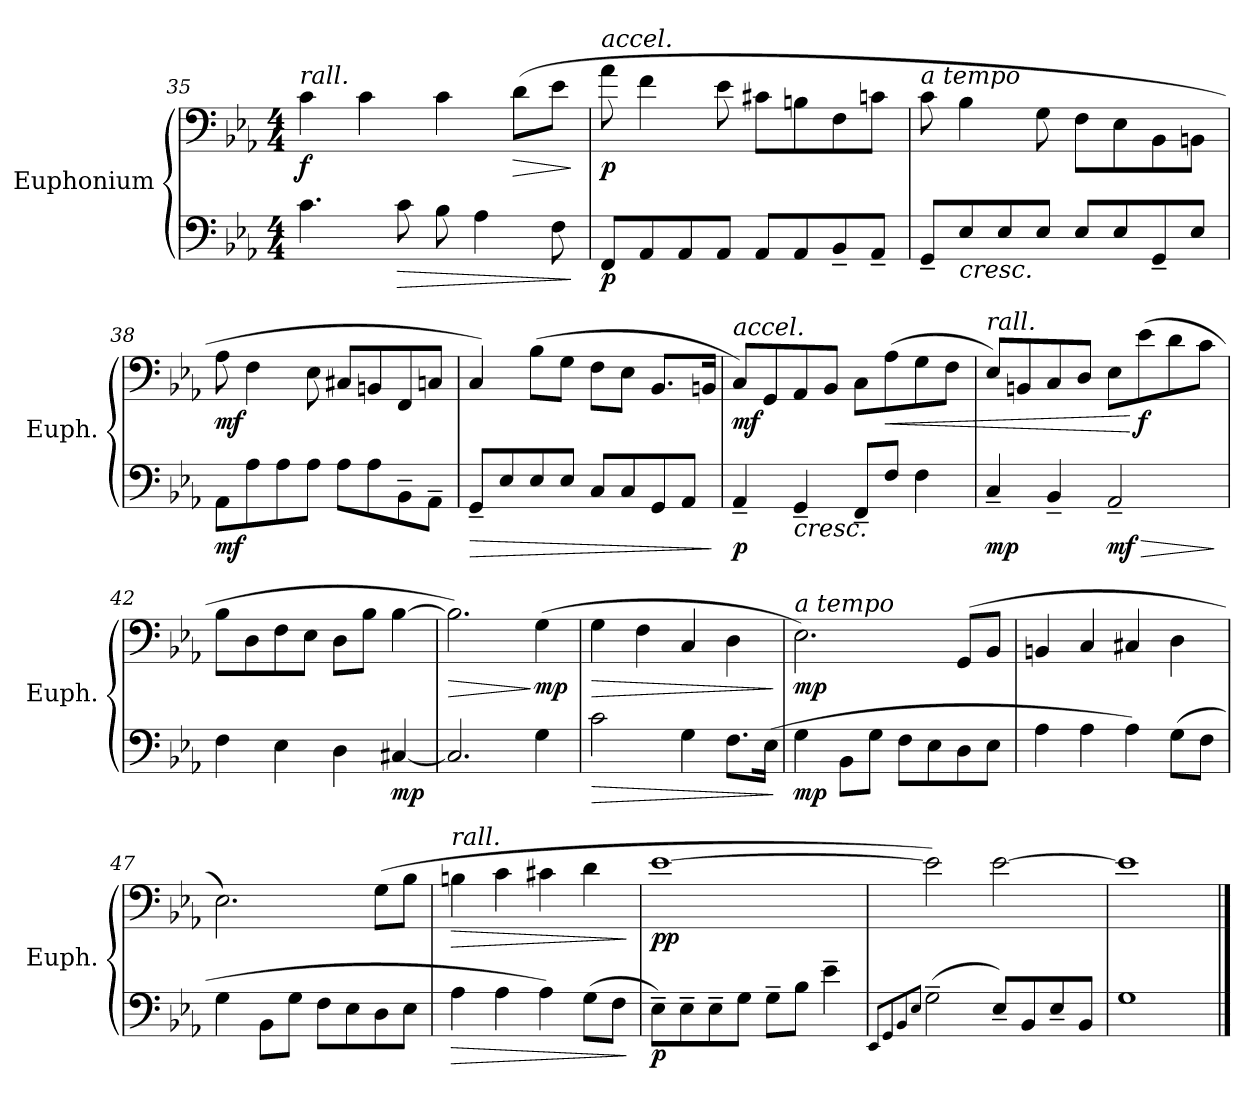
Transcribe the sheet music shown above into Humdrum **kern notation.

**kern	**dynam	**kern	**dynam
*part2	*part2	*part1	*part1
*staff2	*staff2	*staff1	*staff1
*I"Euphonium	*	*I"Euphonium	*
*I'Euph.	*	*I'Euph.	*
*clefF4	*	*clefF4	*
*k[b-e-a-]	*	*k[b-e-a-]	*
*M4/4	*	*M4/4	*
*MM74	*	*MM74	*
=35	=35	=35	=35
!	!	!LO:TX:a:i:t=rall.	!
!	!	!	!LO:DY:b
4.c\	.	4c\	f
*	*	*MM67	*
.	.	4c\	.
!	!LO:HP:b	!	!
8c\	>	.	.
*	*	*MM60	*
8B-\	.	4c\	.
4A-\	.	.	.
!	!	!	!LO:HP:b
.	.	(8d\L	>
8F\	.	8e-\J	.
.	]	.	]
=36	=36	=36	=36
!	!	!LO:TX:a:i:t=accel.	!
!	!LO:DY:b	!	!LO:DY:b
8FF/L	p	8a-\	p
8AA-/	.	4f\	.
8AA-/	.	.	.
*	*	*MM67	*
8AA-/J	.	8e-\	.
8AA-/L	.	8c#X\L	.
8AA-/	.	8Bn\	.
*	*	*MM74	*
8BB-~/	.	8F\	.
8AA-~/J	.	8cn\J	.
=37	=37	=37	=37
*	*	*MM80	*
!	!	!LO:TX:a:i:t=a tempo	!
8GG~/L	.	8c\	.
!	!LO:HP:b	!	!
8E-/	<	4B-\	.
8E-/	.	.	.
8E-/J	.	8G\	.
8E-/L	.	8F\L	.
8E-/	.	8E-\	.
8GG~/	.	8BB-\	.
8E-/J	.	8BBn\J	.
!!LO:PB:g=z
=38	=38	=38	=38
!	!LO:DY:b	!	!LO:DY:b
8AA-\L	mf	8A-\	mf
8A-\	.	4F\	.
8A-\	.	.	.
8A-\J	.	8E-\	.
8A-\L	.	8C#X/L	.
8A-\	.	8BBn/	.
8BB-~\	.	8FF/	.
8AA-~\J	.	8Cn/J	.
.	[	.	.
=39	=39	=39	=39
!	!LO:HP:b	!	!
8GG~/L	>	4C/)	.
8E-/	.	.	.
8E-/	.	(8B-\L	.
8E-/J	.	8G\J	.
8C/L	.	8F\L	.
8C/	.	8E-\J	.
8GG/	.	8.BB-/L	.
8AA-/J	.	.	.
.	.	16BBn/Jk	.
.	]	.	.
=40	=40	=40	=40
*	*	*MM84	*
!	!	!LO:TX:a:i:t=accel.	!
!	!LO:DY:b	!	!LO:DY:b
4AA-~/	p	8C/L)	mf
.	.	8GG/	.
*	*	*MM88	*
!	!LO:HP:b	!	!
4GG~/	<	8AA-/	.
.	.	8BB-/J	.
*	*	*MM92	*
8FF~/L	.	8C\L	.
!	!	!	!LO:HP:b
8F/J	.	(8A-\	<
4F\	.	8G\	.
.	.	8F\J	.
=41	=41	=41	=41
*	*	*MM86	*
!	!	!LO:TX:a:i:t=rall.	!
!	!LO:DY:b	!	!
4C~/	mp	8E-/L)	.
.	.	8BBn/	.
*	*	*MM80	*
4BB-~/	.	8C/	.
.	.	8D/J	.
*	*	*MM74	*
!	!LO:HP:n=1:b	!	!
!	!LO:DY:n=1:b	!	!
2AA-~/	[ > mf	8E-\L	.
!	!	!	!LO:DY:n=1:b
.	.	(8e-\	[ f
*	*	*MM66	*
.	.	8d\	.
.	.	8c\J	.
.	]	.	.
!!LO:LB:g=z
=42	=42	=42	=42
4F\	.	8B-\L	.
.	.	8D\	.
*	*	*MM62	*
4E-\	.	8F\	.
.	.	8E-\J	.
*	*	*MM60	*
4D\	.	8D\L	.
.	.	8B-\J	.
!	!LO:DY:b	!	!
[4C#X/	mp	[4B-\	.
=43	=43	=43	=43
!	!	!	!LO:HP:b
2.C#/]	.	2.B-\])	>
!	!	!	!LO:DY:n=1:b
4G\	.	(4G\	] mp
=44	=44	=44	=44
!	!LO:HP:b	!	!LO:HP:b
2c\	>	4G\	>
.	.	4F\	.
4G\	.	4C/	.
8.F\L	.	4D\	.
(16E-\Jk	.	.	.
.	]	.	]
=45	=45	=45	=45
*	*	*MM80	*
!	!	!LO:TX:a:i:t=a tempo	!
!	!LO:DY:b	!	!LO:DY:b
4G\	mp	2.E-\)	mp
8BB-\L	.	.	.
8G\J	.	.	.
8F\L	.	.	.
8E-\	.	.	.
8D\	.	(8GG/L	.
8E-\J	.	8BB-/J	.
=46	=46	=46	=46
4A-\	.	4BBn/	.
4A-\	.	4C/	.
4A-\)	.	4C#X/	.
(8G\L	.	4D\	.
8F\J	.	.	.
=47	=47	=47	=47
4G\	.	2.E-\)	.
8BB-\L	.	.	.
8G\J	.	.	.
8F\L	.	.	.
8E-\	.	.	.
8D\	.	(8G\L	.
8E-\J	.	8B-\J	.
!!LO:LB:g=z
=48	=48	=48	=48
*	*	*MM74	*
!	!	!LO:TX:a:i:t=rall.	!
!	!LO:HP:b	!	!LO:HP:b
4A-\	>	4Bn\	>
*	*	*MM67	*
4A-\	.	4c\	.
*	*	*MM60	*
4A-\)	.	4c#X\	.
*	*	*MM56	*
(8G\L	.	4d\	.
8F\J	.	.	.
.	]	.	]
=49	=49	=49	=49
*	*	*MM46	*
!	!LO:DY:b	!	!LO:DY:b
8E-~\L)	p	[1e-	pp
8E-~\	.	.	.
8E-~\	.	.	.
8G\J	.	.	.
8G~\L	.	.	.
8B-\J	.	.	.
4e-~\	.	.	.
=50	=50	=50	=50
*	*	*MM66	*
8qEE-/L	.	.	.
8qGG/	.	.	.
8qBB-/	.	.	.
8qE-/J	.	.	.
(2G~\	.	2e-\])	.
*	*	*MM36	*
8E-~/L)	.	[2e-\	.
8BB-/	.	.	.
8E-~/	.	.	.
8BB-/J	.	.	.
=51	=51	=51	=51
*	*	*MM66	*
1G	.	1e-]	.
==	==	==	==
*-	*-	*-	*-
